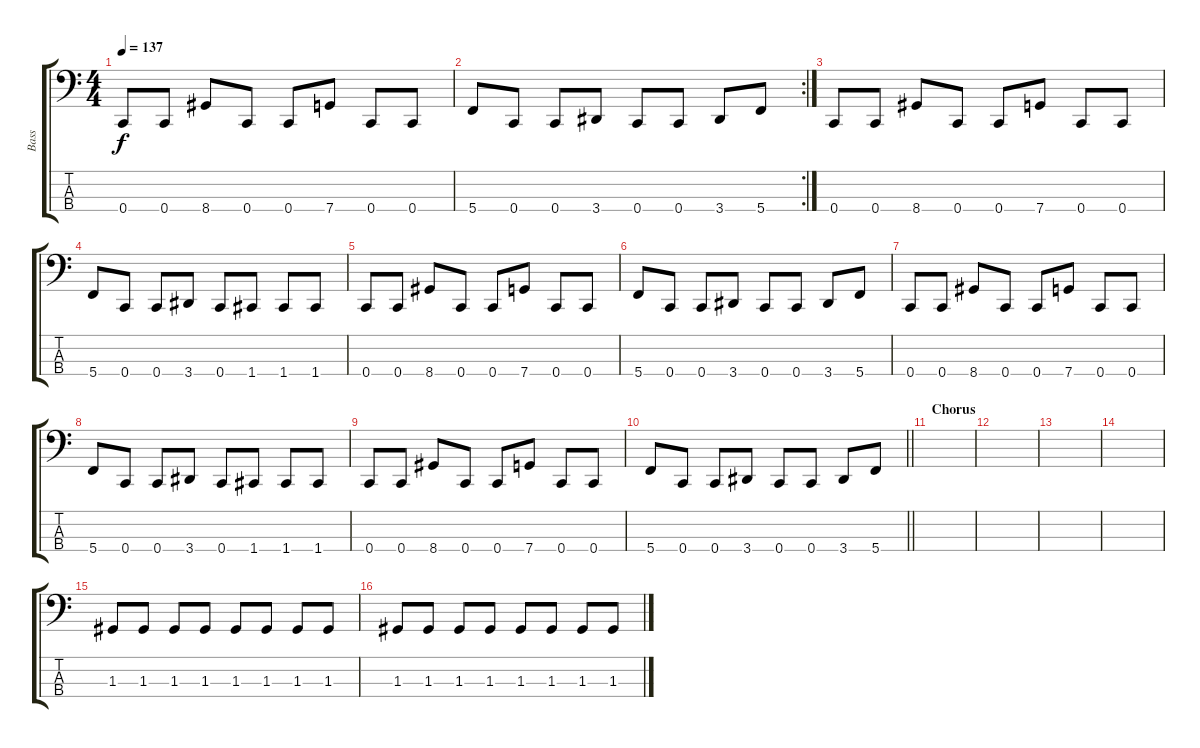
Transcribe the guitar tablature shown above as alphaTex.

\track ("Bass" "Bass") {instrument electricbassfinger}
\staff {score tabs}
\tuning (F2 C2 G1 C1) {hide}
\ts (4 4)
\tempo 137
\clef f4
\ks c
0.4.8{dy f} 0.4.8 8.4.8 0.4.8 0.4.8 7.4.8 0.4.8 0.4.8 |
\rc 2
5.4.8 0.4.8 0.4.8 3.4.8 0.4.8 0.4.8 3.4.8 5.4.8 |
0.4.8 0.4.8 8.4.8 0.4.8 0.4.8 7.4.8 0.4.8 0.4.8 |
5.4.8 0.4.8 0.4.8 3.4.8 0.4.8 1.4.8 1.4.8 1.4.8 |
0.4.8 0.4.8 8.4.8 0.4.8 0.4.8 7.4.8 0.4.8 0.4.8 |
5.4.8 0.4.8 0.4.8 3.4.8 0.4.8 0.4.8 3.4.8 5.4.8 |
0.4.8 0.4.8 8.4.8 0.4.8 0.4.8 7.4.8 0.4.8 0.4.8 |
5.4.8 0.4.8 0.4.8 3.4.8 0.4.8 1.4.8 1.4.8 1.4.8 |
0.4.8 0.4.8 8.4.8 0.4.8 0.4.8 7.4.8 0.4.8 0.4.8 |
\barLineRight lightlight
5.4.8 0.4.8 0.4.8 3.4.8 0.4.8 0.4.8 3.4.8 5.4.8 |
\section ("" "Chorus")
|
|
|
|
1.3.8 1.3.8 1.3.8 1.3.8 1.3.8 1.3.8 1.3.8 1.3.8 |
1.3.8 1.3.8 1.3.8 1.3.8 1.3.8 1.3.8 1.3.8 1.3.8
